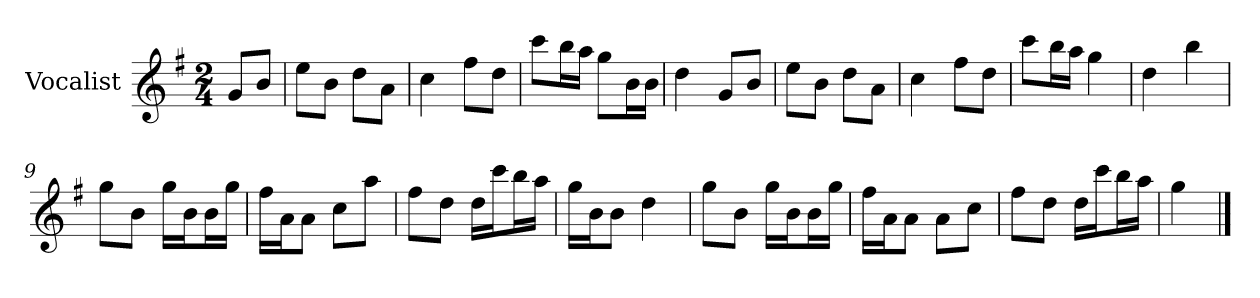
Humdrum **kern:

**kern
*part1
*staff1
*I"Vocalist
*k[f#]
*G:
*M2/4
=
8gL
8bJ
=1
8eeL
8bJ
8ddL
8aJ
=2
4cc
8ff#L
8ddJ
=3
8cccL
16bbL
16aaJJ
8ggL
16bL
16bJJ
=4
4dd
8gL
8bJ
=5
8eeL
8bJ
8ddL
8aJ
=6
4cc
8ff#L
8ddJ
=7
8cccL
16bbL
16aaJJ
4gg
=8
4dd
4bb
=9
8ggL
8bJ
16ggLL
16bJ
16bL
16ggJJ
=10
16ff#LL
16aJ
8aJ
8ccL
8aaJ
=11
8ff#L
8ddJ
16ddLL
16cccJ
16bbL
16aaJJ
=12
16ggLL
16bJ
8bJ
4dd
=13
8ggL
8bJ
16ggLL
16bJ
16bL
16ggJJ
=14
16ff#LL
16aJ
8aJ
8aL
8ccJ
=15
8ff#L
8ddJ
16ddLL
16cccJ
16bbL
16aaJJ
=16
4gg
==
*-
